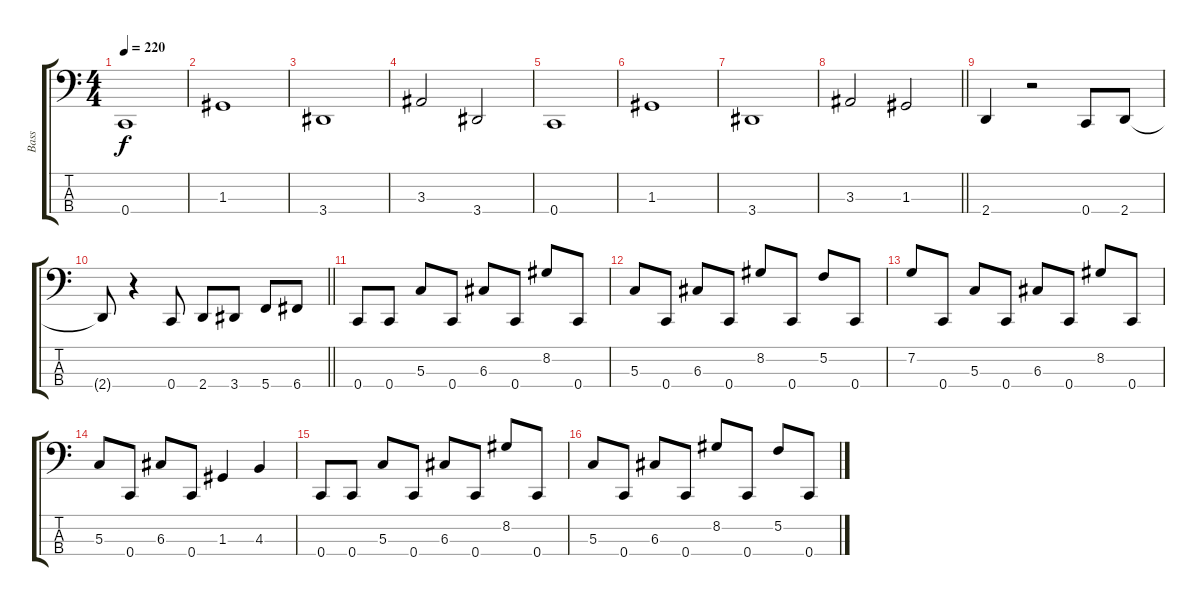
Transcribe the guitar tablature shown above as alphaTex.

\track ("Bass" "Bass") {instrument electricbassfinger}
\staff {score tabs}
\tuning (F2 C2 G1 C1) {hide}
\ts (4 4)
\tempo 220
\clef f4
\ks c
0.4.1{dy f} |
1.3.1 |
3.4.1 |
3.3.2 3.4.2 |
0.4.1 |
1.3.1 |
3.4.1 |
\barLineRight lightlight
3.3.2 1.3.2 |
2.4.4 r.2 0.4.8 2.4.8 |
\barLineRight lightlight
2.4{t}.8 r.4 0.4.8 2.4.8 3.4.8 5.4.8 6.4.8 |
0.4.8 0.4.8 5.3.8 0.4.8 6.3.8 0.4.8 8.2.8 0.4.8 |
5.3.8 0.4.8 6.3.8 0.4.8 8.2.8 0.4.8 5.2.8 0.4.8 |
7.2.8 0.4.8 5.3.8 0.4.8 6.3.8 0.4.8 8.2.8 0.4.8 |
5.3.8 0.4.8 6.3.8 0.4.8 1.3.4 4.3.4 |
0.4.8 0.4.8 5.3.8 0.4.8 6.3.8 0.4.8 8.2.8 0.4.8 |
5.3.8 0.4.8 6.3.8 0.4.8 8.2.8 0.4.8 5.2.8 0.4.8
